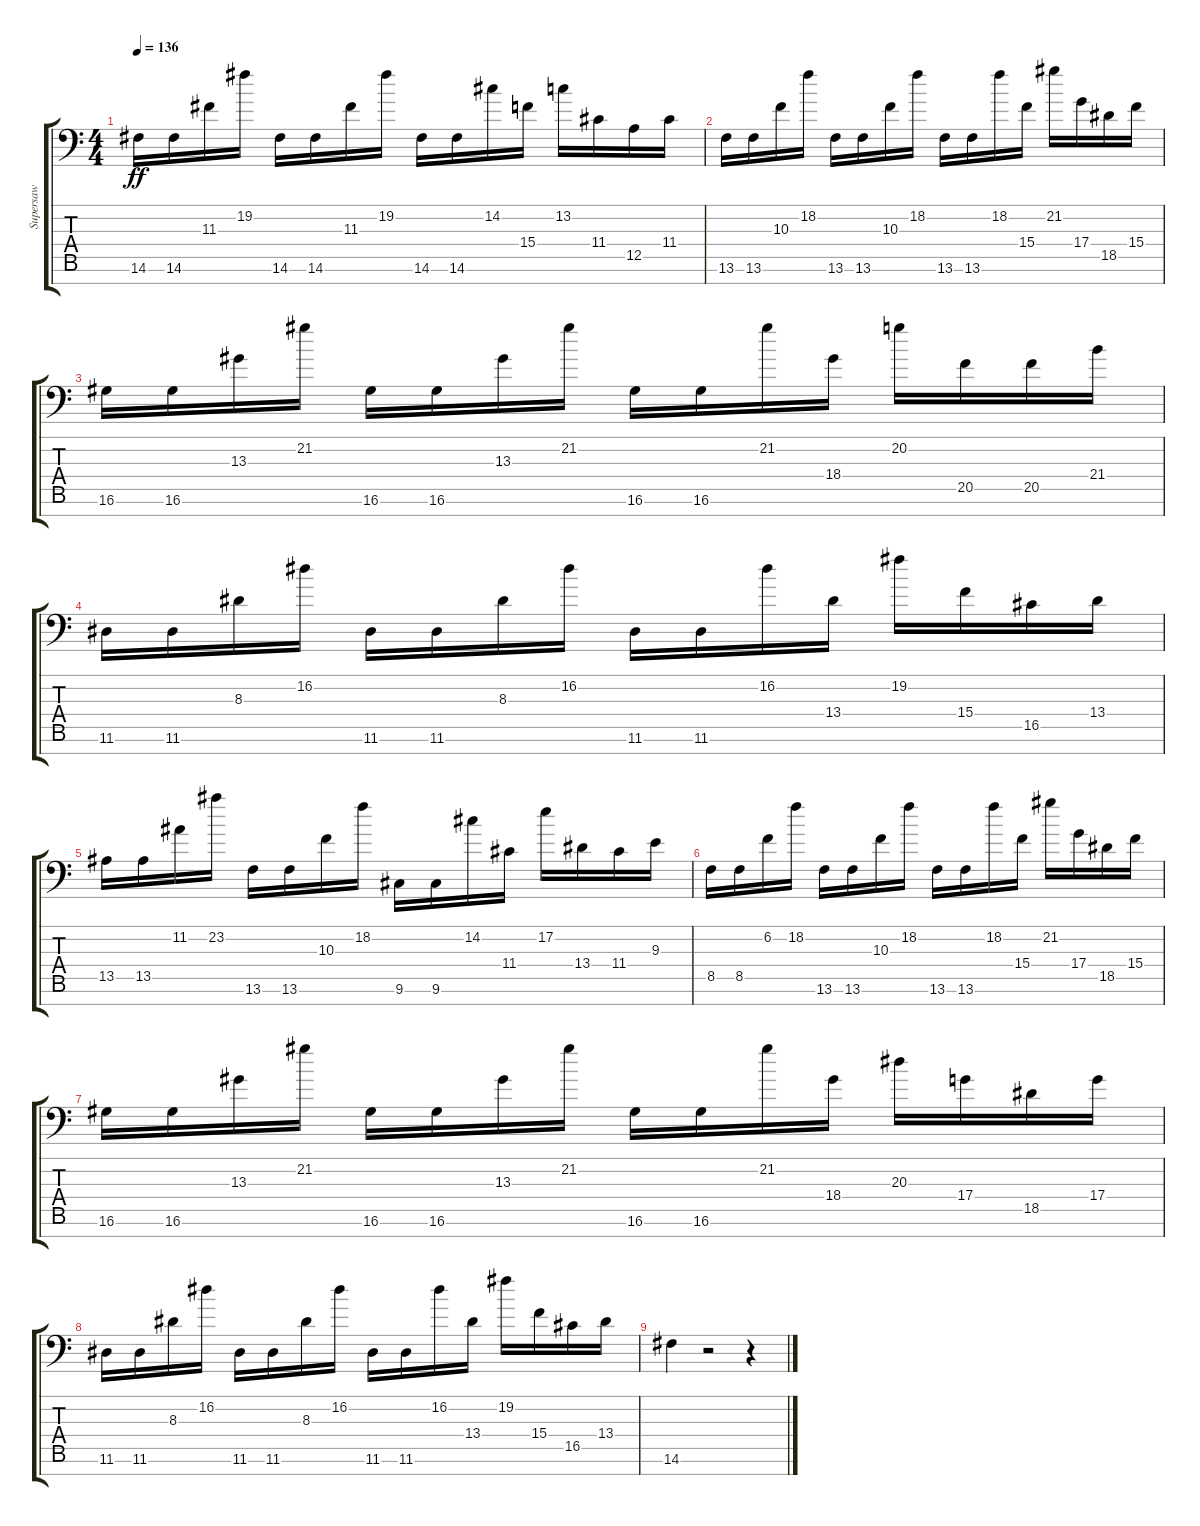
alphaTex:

\track ("Supersaw" "Supersaw") {instrument lead2sawtooth}
\staff {score tabs}
\tuning (C8 B3 G3 D3 A2 E2 C-1) {hide}
\ts (4 4)
\tempo 136
\clef f4
\ks c
14.6.16{dy ff} 14.6.16 11.3.16 19.2.16 14.6.16 14.6.16 11.3.16 19.2.16 14.6.16 14.6.16 14.2.16 15.4.16 13.2.16 11.4.16 12.5.16 11.4.16 |
13.6.16 13.6.16 10.3.16 18.2.16 13.6.16 13.6.16 10.3.16 18.2.16 13.6.16 13.6.16 18.2.16 15.4.16 21.2.16 17.4.16 18.5.16 15.4.16 |
16.6.16 16.6.16 13.3.16 21.2.16 16.6.16 16.6.16 13.3.16 21.2.16 16.6.16 16.6.16 21.2.16 18.4.16 20.2.16 20.5.16 20.5.16 21.4.16 |
11.6.16 11.6.16 8.3.16 16.2.16 11.6.16 11.6.16 8.3.16 16.2.16 11.6.16 11.6.16 16.2.16 13.4.16 19.2.16 15.4.16 16.5.16 13.4.16 |
13.5.16 13.5.16 11.2.16 23.2.16 13.6.16 13.6.16 10.3.16 18.2.16 9.6.16 9.6.16 14.2.16 11.4.16 17.2.16 13.4.16 11.4.16 9.3.16 |
8.5.16 8.5.16 6.2.16 18.2.16 13.6.16 13.6.16 10.3.16 18.2.16 13.6.16 13.6.16 18.2.16 15.4.16 21.2.16 17.4.16 18.5.16 15.4.16 |
16.6.16 16.6.16 13.3.16 21.2.16 16.6.16 16.6.16 13.3.16 21.2.16 16.6.16 16.6.16 21.2.16 18.4.16 20.3.16 17.4.16 18.5.16 17.4.16 |
11.6.16 11.6.16 8.3.16 16.2.16 11.6.16 11.6.16 8.3.16 16.2.16 11.6.16 11.6.16 16.2.16 13.4.16 19.2.16 15.4.16 16.5.16 13.4.16 |
14.6.4 r.2 r.4
